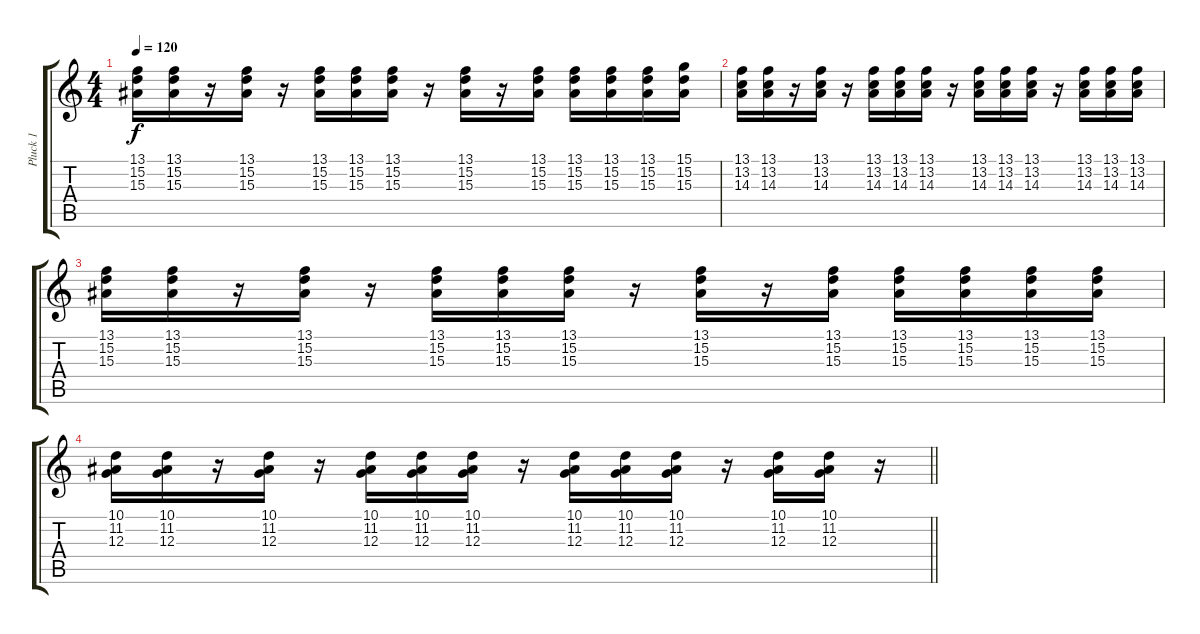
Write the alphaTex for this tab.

\track ("Pluck 1" "Pluck 1") {instrument lead8bassandlead}
\staff {score tabs}
\tuning (E4 B3 G3 D3 A2 E2) {hide}
\ts (4 4)
\tempo 120
\clef g2
\ks c
(13.1 15.2 15.3).16{dy f} (13.1 15.2 15.3).16 r.16 (13.1 15.2 15.3).16 r.16 (13.1 15.2 15.3).16 (13.1 15.2 15.3).16 (13.1 15.2 15.3).16 r.16 (13.1 15.2 15.3).16 r.16 (13.1 15.2 15.3).16 (13.1 15.2 15.3).16 (13.1 15.2 15.3).16 (13.1 15.2 15.3).16 (15.1 15.2 15.3).16 |
(13.1 13.2 14.3).16 (13.1 13.2 14.3).16 r.16 (13.1 13.2 14.3).16 r.16 (13.1 13.2 14.3).16 (13.1 13.2 14.3).16 (13.1 13.2 14.3).16 r.16 (13.1 13.2 14.3).16 (13.1 13.2 14.3).16 (13.1 13.2 14.3).16 r.16 (13.1 13.2 14.3).16 (13.1 13.2 14.3).16 (13.1 13.2 14.3).16 |
(13.1 15.2 15.3).16 (13.1 15.2 15.3).16 r.16 (13.1 15.2 15.3).16 r.16 (13.1 15.2 15.3).16 (13.1 15.2 15.3).16 (13.1 15.2 15.3).16 r.16 (13.1 15.2 15.3).16 r.16 (13.1 15.2 15.3).16 (13.1 15.2 15.3).16 (13.1 15.2 15.3).16 (13.1 15.2 15.3).16 (13.1 15.2 15.3).16 |
\barLineRight lightlight
(10.1 11.2 12.3).16 (10.1 11.2 12.3).16 r.16 (10.1 11.2 12.3).16 r.16 (10.1 11.2 12.3).16 (10.1 11.2 12.3).16 (10.1 11.2 12.3).16 r.16 (10.1 11.2 12.3).16 (10.1 11.2 12.3).16 (10.1 11.2 12.3).16 r.16 (10.1 11.2 12.3).16 (10.1 11.2 12.3).16 r.16
